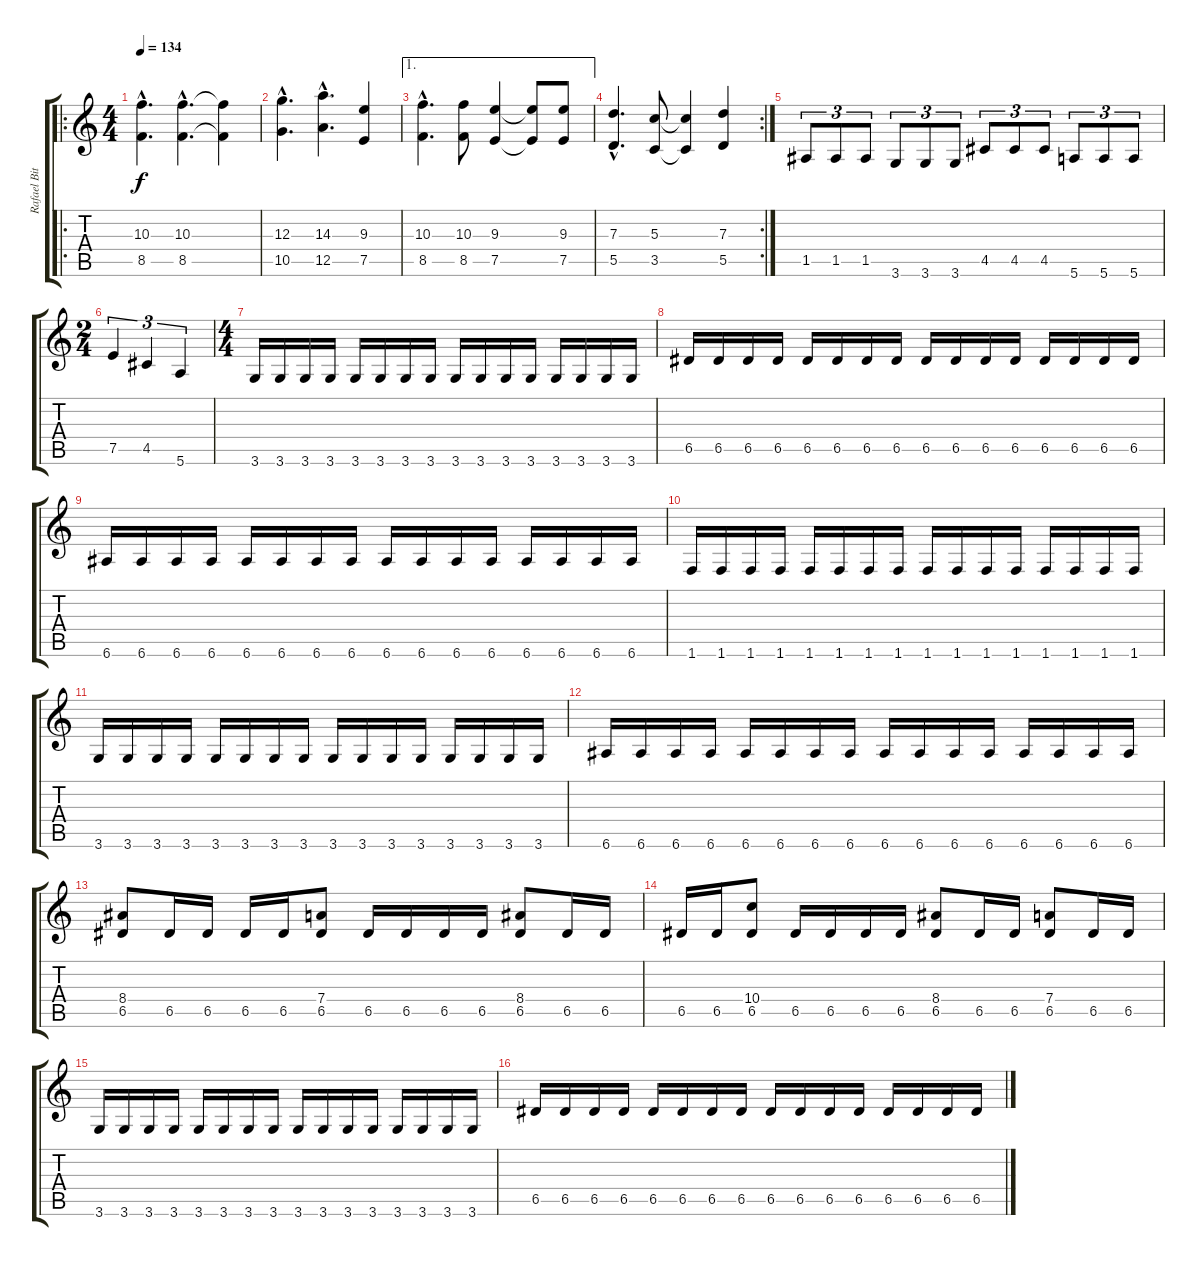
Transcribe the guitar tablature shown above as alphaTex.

\track ("Rafael Bittencourt" "Rafael Bit") {instrument distortionguitar}
\staff {score tabs}
\tuning (E4 B3 G3 D3 A2 E2) {hide}
\ro
\ts (4 4)
\tempo 134
\clef g2
\ks c
(10.3{hac} 8.5{hac}).4{d dy f} (10.3{hac} 8.5{hac}).4{d} (10.3{t} 8.5{t}).4 |
(12.3{hac} 10.5{hac}).4{d} (14.3{hac} 12.5{hac}).4{d} (9.3 7.5).4 |
\ae 1
(10.3{hac} 8.5{hac}).4{d} (10.3 8.5).8 (9.3 7.5).4 (9.3{t} 7.5{t}).8 (9.3 7.5).8 |
\rc 2
(7.3{hac} 5.5{hac}).4{d} (5.3 3.5).8 (5.3{t} 3.5{t}).4 (7.3 5.5).4 |
1.5.8{tu (3 2)} 1.5.8{tu (3 2)} 1.5.8{tu (3 2)} 3.6.8{tu (3 2)} 3.6.8{tu (3 2)} 3.6.8{tu (3 2)} 4.5.8{tu (3 2)} 4.5.8{tu (3 2)} 4.5.8{tu (3 2)} 5.6.8{tu (3 2)} 5.6.8{tu (3 2)} 5.6.8{tu (3 2)} |
\ts (2 4)
7.5.4{tu (3 2)} 4.5.4{tu (3 2)} 5.6.4{tu (3 2)} |
\ts (4 4)
3.6.16 3.6.16 3.6.16 3.6.16 3.6.16 3.6.16 3.6.16 3.6.16 3.6.16 3.6.16 3.6.16 3.6.16 3.6.16 3.6.16 3.6.16 3.6.16 |
6.5.16 6.5.16 6.5.16 6.5.16 6.5.16 6.5.16 6.5.16 6.5.16 6.5.16 6.5.16 6.5.16 6.5.16 6.5.16 6.5.16 6.5.16 6.5.16 |
6.6.16 6.6.16 6.6.16 6.6.16 6.6.16 6.6.16 6.6.16 6.6.16 6.6.16 6.6.16 6.6.16 6.6.16 6.6.16 6.6.16 6.6.16 6.6.16 |
1.6.16 1.6.16 1.6.16 1.6.16 1.6.16 1.6.16 1.6.16 1.6.16 1.6.16 1.6.16 1.6.16 1.6.16 1.6.16 1.6.16 1.6.16 1.6.16 |
3.6.16 3.6.16 3.6.16 3.6.16 3.6.16 3.6.16 3.6.16 3.6.16 3.6.16 3.6.16 3.6.16 3.6.16 3.6.16 3.6.16 3.6.16 3.6.16 |
6.6.16 6.6.16 6.6.16 6.6.16 6.6.16 6.6.16 6.6.16 6.6.16 6.6.16 6.6.16 6.6.16 6.6.16 6.6.16 6.6.16 6.6.16 6.6.16 |
(8.4 6.5).8 6.5.16 6.5.16 6.5.16 6.5.16 (7.4 6.5).8 6.5.16 6.5.16 6.5.16 6.5.16 (8.4 6.5).8 6.5.16 6.5.16 |
6.5.16 6.5.16 (10.4 6.5).8 6.5.16 6.5.16 6.5.16 6.5.16 (8.4 6.5).8 6.5.16 6.5.16 (7.4 6.5).8 6.5.16 6.5.16 |
3.6.16 3.6.16 3.6.16 3.6.16 3.6.16 3.6.16 3.6.16 3.6.16 3.6.16 3.6.16 3.6.16 3.6.16 3.6.16 3.6.16 3.6.16 3.6.16 |
6.5.16 6.5.16 6.5.16 6.5.16 6.5.16 6.5.16 6.5.16 6.5.16 6.5.16 6.5.16 6.5.16 6.5.16 6.5.16 6.5.16 6.5.16 6.5.16
